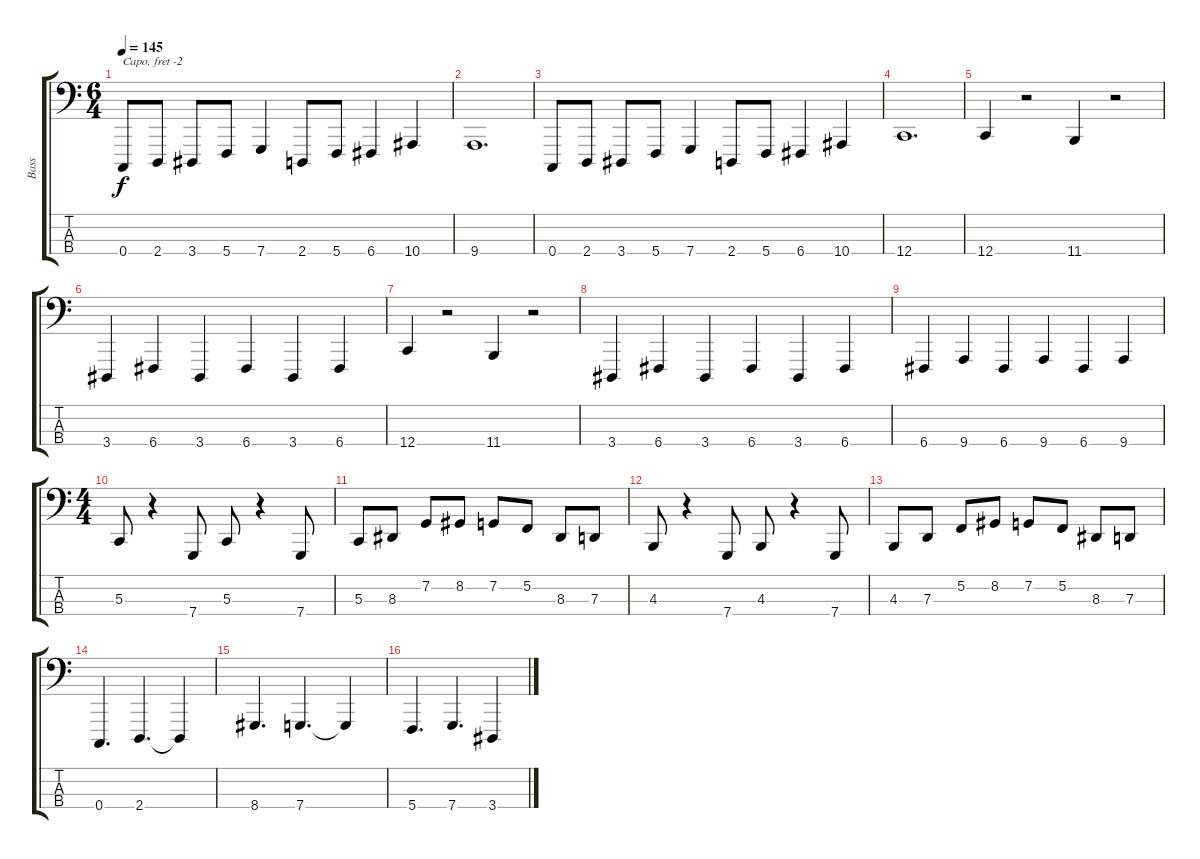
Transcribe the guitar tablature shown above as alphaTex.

\track ("Bass" "Bass") {instrument acousticgrandpiano}
\staff {score tabs}
\capo -2
\tuning (G2 D2 A1 D1) {hide}
\ts (6 4)
\tempo 145
\clef f4
\ks c
0.4.8{dy f} 2.4.8 3.4.8 5.4.8 7.4.4 2.4.8 5.4.8 6.4.4 10.4.4 |
9.4.1{d} |
0.4.8 2.4.8 3.4.8 5.4.8 7.4.4 2.4.8 5.4.8 6.4.4 10.4.4 |
12.4.1{d} |
12.4.4 r.2 11.4.4 r.2 |
3.4.4 6.4.4 3.4.4 6.4.4 3.4.4 6.4.4 |
12.4.4 r.2 11.4.4 r.2 |
3.4.4 6.4.4 3.4.4 6.4.4 3.4.4 6.4.4 |
6.4.4 9.4.4 6.4.4 9.4.4 6.4.4 9.4.4 |
\ts (4 4)
5.3.8 r.4 7.4.8 5.3.8 r.4 7.4.8 |
5.3.8 8.3.8 7.2.8 8.2.8 7.2.8 5.2.8 8.3.8 7.3.8 |
4.3.8 r.4 7.4.8 4.3.8 r.4 7.4.8 |
4.3.8 7.3.8 5.2.8 8.2.8 7.2.8 5.2.8 8.3.8 7.3.8 |
0.4.4{d} 2.4.4{d} 2.4{t}.4 |
8.4.4{d} 7.4.4{d} 7.4{t}.4 |
5.4.4{d} 7.4.4{d} 3.4.4
